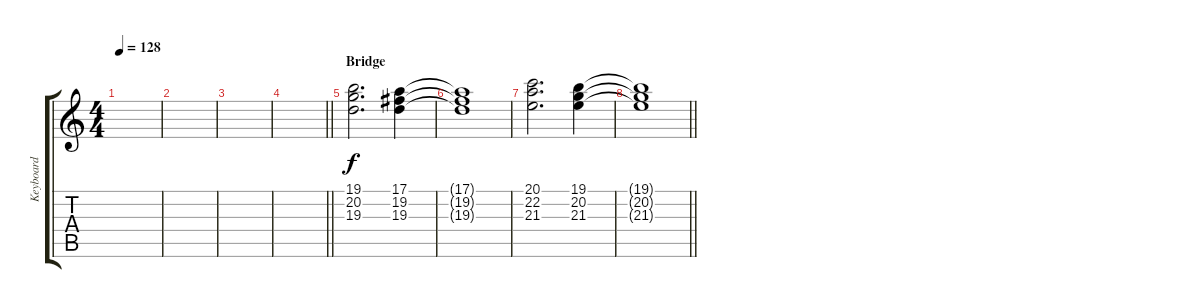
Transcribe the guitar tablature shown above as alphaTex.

\track ("Keyboard" "Keyboard") {instrument rockorgan}
\staff {score tabs}
\tuning (E4 B3 G3 D3 A2 E2) {hide}
\ts (4 4)
\tempo 128
\clef g2
\ks c
|
|
|
\barLineRight lightlight
|
\section ("" "Bridge")
(19.1 20.2 19.3).2{d} (17.1 19.2 19.3).4 |
(17.1{t} 19.2{t} 19.3{t}).1 |
(20.1 22.2 21.3).2{d} (19.1 20.2 21.3).4 |
\barLineRight lightlight
(19.1{t} 20.2{t} 21.3{t}).1
